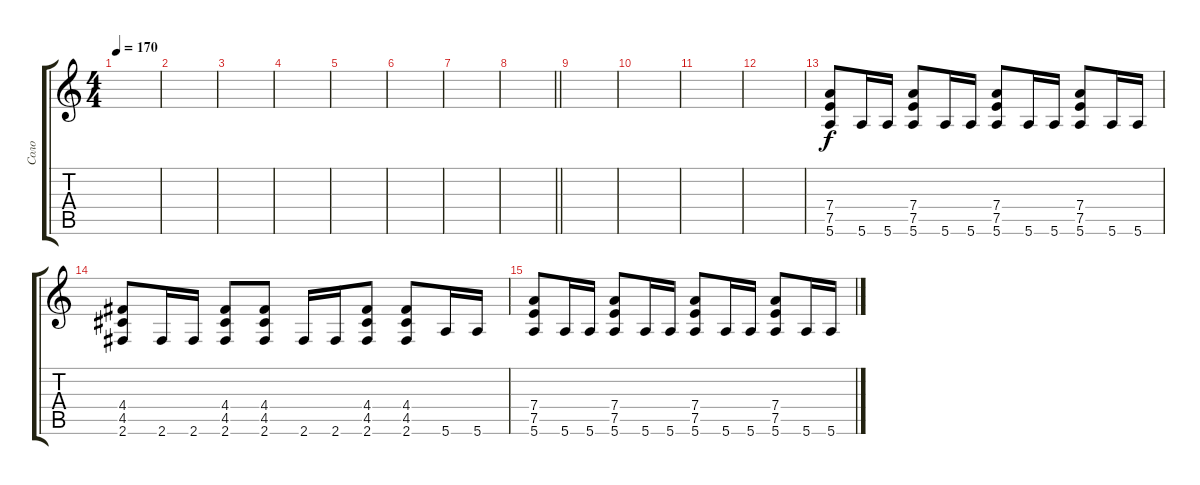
\track ("Соло" "Соло") {instrument overdrivenguitar}
\staff {score tabs}
\tuning (E4 B3 G3 D3 A2 E2) {hide}
\ts (4 4)
\tempo 170
\clef g2
\ks c
|
|
|
|
|
|
|
\barLineRight lightlight
|
|
|
|
|
(7.4 7.5 5.6).8{volume 9} 5.6.16 5.6.16 (7.4 7.5 5.6).8 5.6.16 5.6.16 (7.4 7.5 5.6).8 5.6.16 5.6.16 (7.4 7.5 5.6).8 5.6.16 5.6.16 |
(4.4 4.5 2.6).8 2.6.16 2.6.16 (4.4 4.5 2.6).8 (4.4 4.5 2.6).8 2.6.16 2.6.16 (4.4 4.5 2.6).8 (4.4 4.5 2.6).8 5.6.16 5.6.16 |
(7.4 7.5 5.6).8 5.6.16 5.6.16 (7.4 7.5 5.6).8 5.6.16 5.6.16 (7.4 7.5 5.6).8 5.6.16 5.6.16 (7.4 7.5 5.6).8 5.6.16 5.6.16
